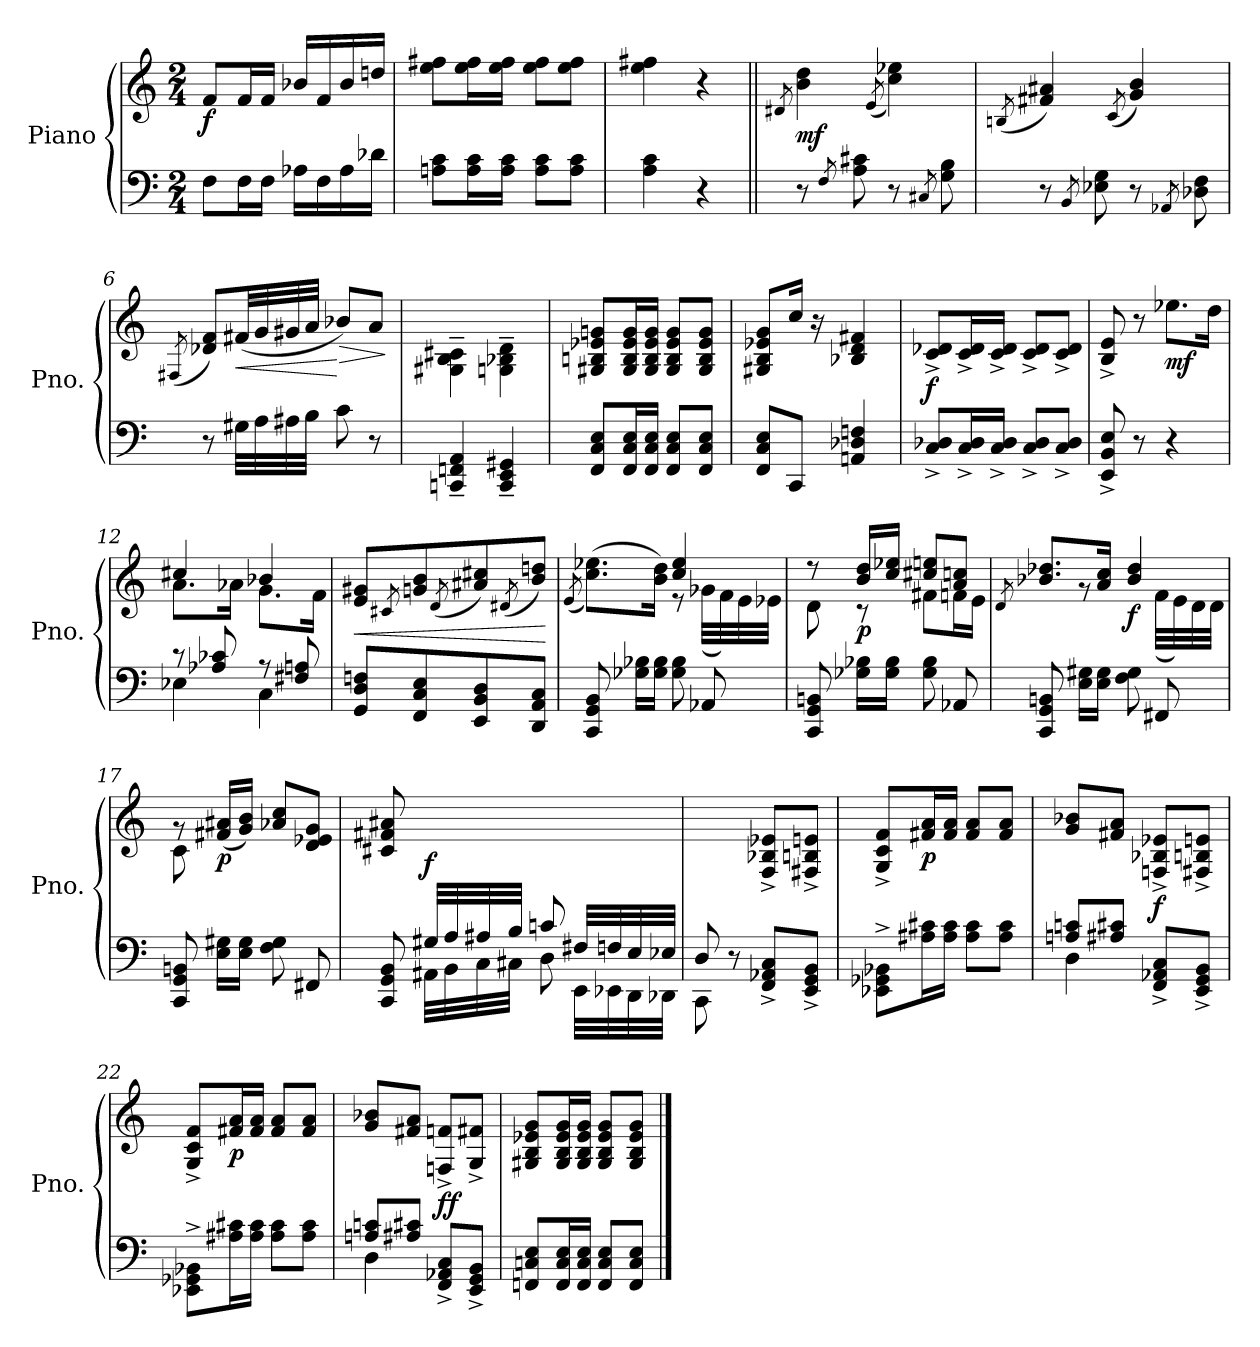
**kern	**kern	**dynam
*part1	*part1	*part1
*staff2	*staff1	*staff1/2
*I"Piano	*	*
*I'Pno.	*	*
*clefF4	*clefG2	*
*k[]	*k[]	*
*M2/4	*M2/4	*
*MM105	*MM105	*
=1	=1	=1
!	!	!LO:DY:b
8F\L	8f/L	f
16F\L	16f/L	.
16F\JJ	16f/JJ	.
16A-X\LL	16b-X/LL	.
16F\	16f/	.
16A-\	16b-/	.
16d-X\JJ	16ddn/JJ	.
=2	=2	=2
8An\ 8c\L	8ee\ 8ff#X\L	.
16A\ 16c\L	16ee\ 16ff#\L	.
16A\ 16c\JJ	16ee\ 16ff#\JJ	.
8A\ 8c\L	8ee\ 8ff#\L	.
8A\ 8c\J	8ee\ 8ff#\J	.
=3	=3	=3
4A\ 4c\	4ee\ 4ff#X\	.
4r	4r	.
=4||	=4||	=4||
.	8qd#X/	.
!	!	!LO:DY:b
8r	4b\ 4dd\	mf
8qF/	.	.
8A\ 8c#X\	.	.
.	(<8qe/	.
8r	4cc\ 4ee-X\)	.
8qC#X/	.	.
8G\ 8B\	.	.
=5	=5	=5
.	(<8qBn/	.
8r	4f#X/ 4a#X/)	.
8qBB/	.	.
8E-X\ 8G\	.	.
.	(<8qc/	.
8r	4g/ 4b/)	.
8qAA-X/	.	.
8D-X\ 8F\	.	.
!!LO:LB:g=z
=6	=6	=6
.	(<8qF#X/	.
8r	8d-X/ 8f/L)	.
!	!	!LO:HP:b
32G#X\LLL	(<32f#X/LL	<
32A\	32g/	.
32A#X\	32g#X/	.
32B\JJJ	32a/JJJ	.
!	!	!LO:HP:n=1:b
8c\	8b-X/L)	[ >
8r	8a/J	.
.	.	]
=7	=7	=7
4CCn/~ 4FFn/~ 4AA/~	4G#X\~ 4B\~ 4c#X\~	.
4CC/~ 4EE/~ 4GG#X/~	4Gn\~ 4B-X\~ 4d\~	.
=8	=8	=8
8FF/ 8C/ 8E/L	8G#X/ 8Bn/ 8e-X/ 8gn/L	.
16FF/ 16C/ 16E/L	16G#/ 16B/ 16e-/ 16g/L	.
16FF/ 16C/ 16E/JJ	16G#/ 16B/ 16e-/ 16g/JJ	.
8FF/ 8C/ 8E/L	8G#/ 8B/ 8e-/ 8g/L	.
8FF/ 8C/ 8E/J	8G#/ 8B/ 8e-/ 8g/J	.
=9	=9	=9
8FF/ 8C/ 8E/L	8G#X/ 8B/ 8e-X/ 8g/L	.
8CC/J	16cc/Jk	.
.	16r	.
4AAn/ 4D-X/ 4Fn/	4B-X/ 4d/ 4f#X/	.
=10	=10	=10
!	!	!LO:DY:b
8C/^ 8D-X/^L	8c/^ 8d-X/^L	f
16C/^ 16D-/^L	16c/^ 16d-/^L	.
16C/^ 16D-/^JJ	16c/^ 16d-/^JJ	.
8C/^ 8D-/^L	8c/^ 8d-/^L	.
8C/^ 8D-/^J	8c/^ 8d-/^J	.
!!LO:LB:g=z
=11	=11	=11
8EE/^ 8BB/^ 8E/^	8B/^ 8e/^	.
8r	8r	.
!	!	!LO:DY:b
4r	8.ee-X\L	mf
.	16dd\Jk	.
=12	=12	=12
*^	*^	*
8r	(<4E-X\	4cc#X/	8.a\L	.
8A-X/ 8c-X/	.	.	.	.
.	.	.	16a-X\Jk	.
8r	(>4C\	4b-X/	8.g\L	.
8F#X/ 8An/	.	.	.	.
.	.	.	16f\Jk	.
*v	*v	*	*	*
=13	=13	=13	=13
!	!	!	!LO:HP:b
*	*v	*v	*
8GG/ 8D/ 8Fn/L	8e/ 8g#X/L	<
.	8qc#X/	.
8FF/ 8C/ 8E/	8gn/ 8b/)	.
.	(<8qd/	.
8EE/ 8BB/ 8D/	8a#X/ 8cc#X/)	.
.	(<8qd#X/	.
8DD/ 8AA/ 8C/J	8b/ 8ddn/J)	.
.	.	[
=14	=14	=14
.	(<8qe/	.
*	*^	*
8CC/ 8GG/ 8BB/	(>8.cc\ 8.ee-X\L)	4ryy	.
16G-X\ 16B-X\LL	.	.	.
16G-\ 16B-\JJ	16b\ 16dd\Jk)	.	.
8G-\ 8B-\	4cc/ 4ee-/	8r	.
8AA-X/	.	(<32g-X\LLL	.
.	.	32f\)	.
.	.	32e\	.
.	.	32e-X\JJJ	.
!!LO:LB:g=z	!!
=15	=15	=15	=15
8CC/ 8GG/ 8BBn/	8r	8d\	.
!	!	!	!LO:DY:b
16G-X\ 16B-X\LL	16b/ 16dd/LL	8r	p
16G-\ 16B-\JJ	16cc/ 16ee-X/JJ	.	.
8G-\ 8B-\	8cc#X/ 8een/L	8f#X\L	.
8AA-X/	8a/ 8ccn/J	16fn\L	.
.	.	16e\JJ	.
=16	=16	=16	=16
.	8qd/	.	.
8CC/ 8GG/ 8BBn/	8.b-X/ 8.dd-X/L	8ryy	.
16E\ 16G#X\LL	.	8rg	.
16E\ 16G#\JJ	16a/ 16cc/Jk)	.	.
!	!	!	!LO:DY:b
8F\ 8G#\	4b-/ 4dd-/	8ryy	f
8FF#X/	.	(<32f\LLL	.
.	.	32e\)	.
.	.	32d\	.
.	.	32d\JJJ	.
=17	=17	=17	=17
8CC/ 8GG/ 8BBn/	8rg	8c\	.
!	!	!	!LO:DY:b
16E\ 16G#X\LL	(<16f#X/ 16a#X/LL	4.ryy	p
16E\ 16G#\JJ	16g/ 16b/JJ)	.	.
8F\ 8G#\	8a-X/ 8cc/L	.	.
8FF#X/	8d/ 8e-X/ 8g/J	.	.
*	*v	*v	*
!!LO:LB:g=z
=18	=18	=18
*^	*	*
8CC/ 8GG/ 8BB/	8ryy	8c#X/ 8f#X/ 8a#X/	.
!	!	!	!LO:DY:a=2
32G#X/LLL	32AA#X\LLL	8ryy	f
32A/	32BB\	.	.
32A#X/	32C\	.	.
32B/JJJ	32C#X\JJJ	.	.
8cn/	8D\	4ryy	.
32F#X/LLL	32EE\LLL	.	.
32Fn/	32EE-X\	.	.
32E/	32DD\	.	.
32E-X/JJJ	32DD-X\JJJ	.	.
=19	=19	=19	=19
8D/	8CC\	8ryy	.
8r	4.ryy	8ryy	.
8FF/^ 8AA-X/^ 8C/^L	.	8F/^ 8B-X/^ 8e-X/^L	.
8EE/^ 8GG/^ 8BB/^J	.	8F#X/^ 8Bn/^ 8en/^J	.
*v	*v	*	*
!!LO:PB:g=z
=20	=20	=20
8EE-X\^ 8GG-X\^ 8BB-X\^L	8G/^ 8c/^ 8f/^L	.
!	!	!LO:DY:b
16A#X\ 16c#X\L	16f#X/ 16a/L	p
16A#\ 16c#\JJ	16f#/ 16a/JJ	.
8A#\ 8c#\L	8f#/ 8a/L	.
8A#\ 8c#\J	8f#/ 8a/J	.
=21	=21	=21
*^	*	*
8An/ 8cn/L	4D\	8g/ 8b-X/L	.
8A#X/ 8c#X/J	.	8f#X/ 8a/J	.
!	!	!	!LO:DY:b
8FF/^ 8AA-X/^ 8C/^L	4ryy	8Fn/^ 8B-X/^ 8e-X/^L	f
8EE/^ 8GG/^ 8BB/^J	.	8F#X/^ 8Bn/^ 8en/^J	.
*v	*v	*	*
=22	=22	=22
8EE-X\^ 8GG-X\^ 8BB-X\^L	8G/^ 8c/^ 8f/^L	.
!	!	!LO:DY:b
16A#X\ 16c#X\L	16f#X/ 16a/L	p
16A#\ 16c#\JJ	16f#/ 16a/JJ	.
8A#\ 8c#\L	8f#/ 8a/L	.
8A#\ 8c#\J	8f#/ 8a/J	.
=23	=23	=23
*^	*	*
8An/ 8cn/L	4D\	8g/ 8b-X/L	.
8A#X/ 8c#X/J	.	8f#X/ 8a/J	.
!	!	!	!LO:DY:b
8FF/^ 8AA-X/^ 8C/^L	4ryy	8Fn/^ 8fn/^L	ff
8EE/^ 8GG/^ 8BB/^J	.	8G/^ 8f#X/^J	.
*v	*v	*	*
=24	=24	=24
8FFn/ 8Cn/ 8E/L	8G#X/ 8B/ 8e-X/ 8g/L	.
16FF/ 16C/ 16E/L	16G#/ 16B/ 16e-/ 16g/L	.
16FF/ 16C/ 16E/JJ	16G#/ 16B/ 16e-/ 16g/JJ	.
8FF/ 8C/ 8E/L	8G#/ 8B/ 8e-/ 8g/L	.
8FF/ 8C/ 8E/J	8G#/ 8B/ 8e-/ 8g/J	.
==	==	==
*-	*-	*-
